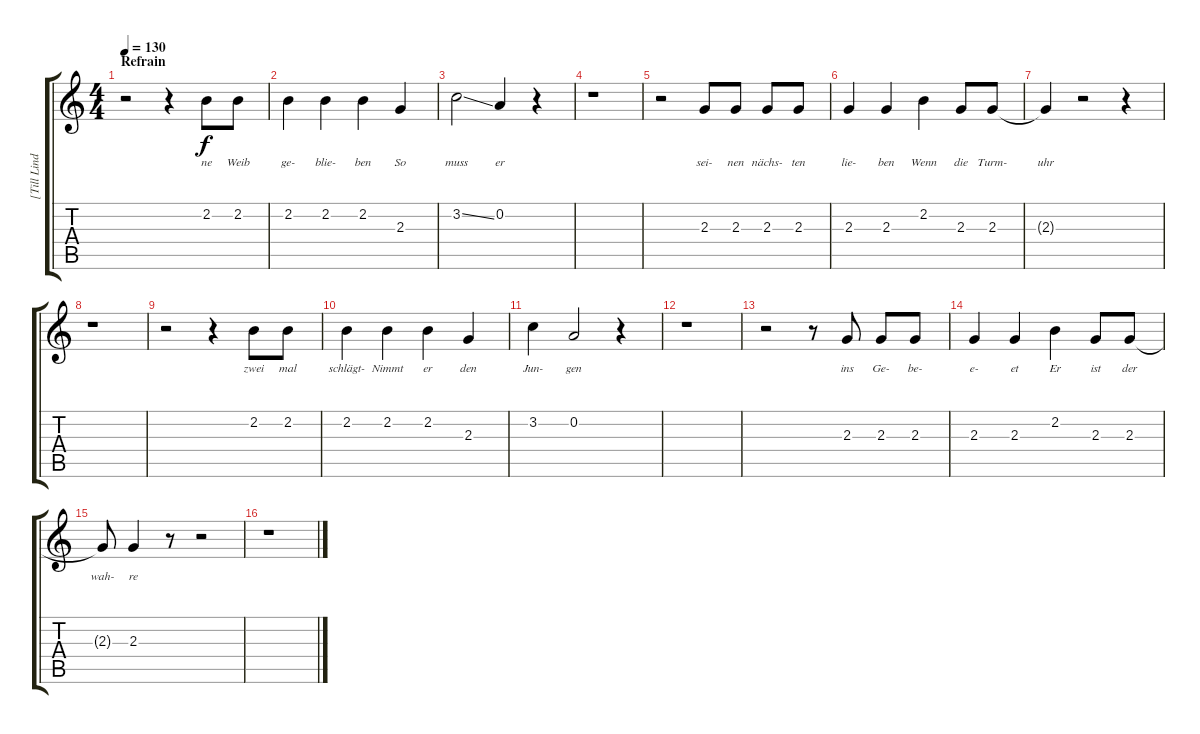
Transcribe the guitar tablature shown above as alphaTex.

\track ("[Till Lindemann]  Singing" "[Till Lind") {instrument electricguitarclean}
\staff {score tabs}
\tuning (D4 A3 F3 C3 G2 C2) {hide}
\ts (4 4)
\section ("" "Refrain")
\tempo 130
\clef g2
\ks c
r.2{dy f} r.4 2.2.8{lyrics (0 "ne") lyrics (1 "") lyrics (2 "") lyrics (3 "") lyrics (4 "")} 2.2.8{lyrics (0 "Weib") lyrics (1 "") lyrics (2 "") lyrics (3 "") lyrics (4 "")} |
2.2.4{lyrics (0 "ge-") lyrics (1 "") lyrics (2 "") lyrics (3 "") lyrics (4 "")} 2.2.4{lyrics (0 "blie-") lyrics (1 "") lyrics (2 "") lyrics (3 "") lyrics (4 "")} 2.2.4{lyrics (0 "ben") lyrics (1 "") lyrics (2 "") lyrics (3 "") lyrics (4 "")} 2.3.4{lyrics (0 "So") lyrics (1 "") lyrics (2 "") lyrics (3 "") lyrics (4 "")} |
3.2{ss}.2{lyrics (0 "muss") lyrics (1 "") lyrics (2 "") lyrics (3 "") lyrics (4 "")} 0.2.4{lyrics (0 "er") lyrics (1 "") lyrics (2 "") lyrics (3 "") lyrics (4 "")} r.4 |
r.1 |
r.2 2.3.8{lyrics (0 "sei-") lyrics (1 "") lyrics (2 "") lyrics (3 "") lyrics (4 "")} 2.3.8{lyrics (0 "nen") lyrics (1 "") lyrics (2 "") lyrics (3 "") lyrics (4 "")} 2.3.8{lyrics (0 "nächs-") lyrics (1 "") lyrics (2 "") lyrics (3 "") lyrics (4 "")} 2.3.8{lyrics (0 "ten") lyrics (1 "") lyrics (2 "") lyrics (3 "") lyrics (4 "")} |
2.3.4{lyrics (0 "lie-") lyrics (1 "") lyrics (2 "") lyrics (3 "") lyrics (4 "")} 2.3.4{lyrics (0 "ben") lyrics (1 "") lyrics (2 "") lyrics (3 "") lyrics (4 "")} 2.2.4{lyrics (0 "Wenn") lyrics (1 "") lyrics (2 "") lyrics (3 "") lyrics (4 "")} 2.3.8{lyrics (0 "die") lyrics (1 "") lyrics (2 "") lyrics (3 "") lyrics (4 "")} 2.3.8{lyrics (0 "Turm-") lyrics (1 "") lyrics (2 "") lyrics (3 "") lyrics (4 "")} |
2.3{t}.4{lyrics (0 "uhr") lyrics (1 "") lyrics (2 "") lyrics (3 "") lyrics (4 "")} r.2 r.4 |
r.1 |
r.2 r.4 2.2.8{lyrics (0 "zwei") lyrics (1 "") lyrics (2 "") lyrics (3 "") lyrics (4 "")} 2.2.8{lyrics (0 "mal") lyrics (1 "") lyrics (2 "") lyrics (3 "") lyrics (4 "")} |
2.2.4{lyrics (0 "schlägt-") lyrics (1 "") lyrics (2 "") lyrics (3 "") lyrics (4 "")} 2.2.4{lyrics (0 "Nimmt") lyrics (1 "") lyrics (2 "") lyrics (3 "") lyrics (4 "")} 2.2.4{lyrics (0 "er") lyrics (1 "") lyrics (2 "") lyrics (3 "") lyrics (4 "")} 2.3.4{lyrics (0 "den") lyrics (1 "") lyrics (2 "") lyrics (3 "") lyrics (4 "")} |
3.2.4{lyrics (0 "Jun-") lyrics (1 "") lyrics (2 "") lyrics (3 "") lyrics (4 "")} 0.2.2{lyrics (0 "gen") lyrics (1 "") lyrics (2 "") lyrics (3 "") lyrics (4 "")} r.4 |
r.1 |
r.2 r.8 2.3.8{lyrics (0 "ins") lyrics (1 "") lyrics (2 "") lyrics (3 "") lyrics (4 "")} 2.3.8{lyrics (0 "Ge-") lyrics (1 "") lyrics (2 "") lyrics (3 "") lyrics (4 "")} 2.3.8{lyrics (0 "be-") lyrics (1 "") lyrics (2 "") lyrics (3 "") lyrics (4 "")} |
2.3.4{lyrics (0 "e-") lyrics (1 "") lyrics (2 "") lyrics (3 "") lyrics (4 "")} 2.3.4{lyrics (0 "et") lyrics (1 "") lyrics (2 "") lyrics (3 "") lyrics (4 "")} 2.2.4{lyrics (0 "Er") lyrics (1 "") lyrics (2 "") lyrics (3 "") lyrics (4 "")} 2.3.8{lyrics (0 "ist") lyrics (1 "") lyrics (2 "") lyrics (3 "") lyrics (4 "")} 2.3.8{lyrics (0 "der") lyrics (1 "") lyrics (2 "") lyrics (3 "") lyrics (4 "")} |
2.3{t}.8{lyrics (0 "wah-") lyrics (1 "") lyrics (2 "") lyrics (3 "") lyrics (4 "")} 2.3.4{lyrics (0 "re") lyrics (1 "") lyrics (2 "") lyrics (3 "") lyrics (4 "")} r.8 r.2 |
r.1
